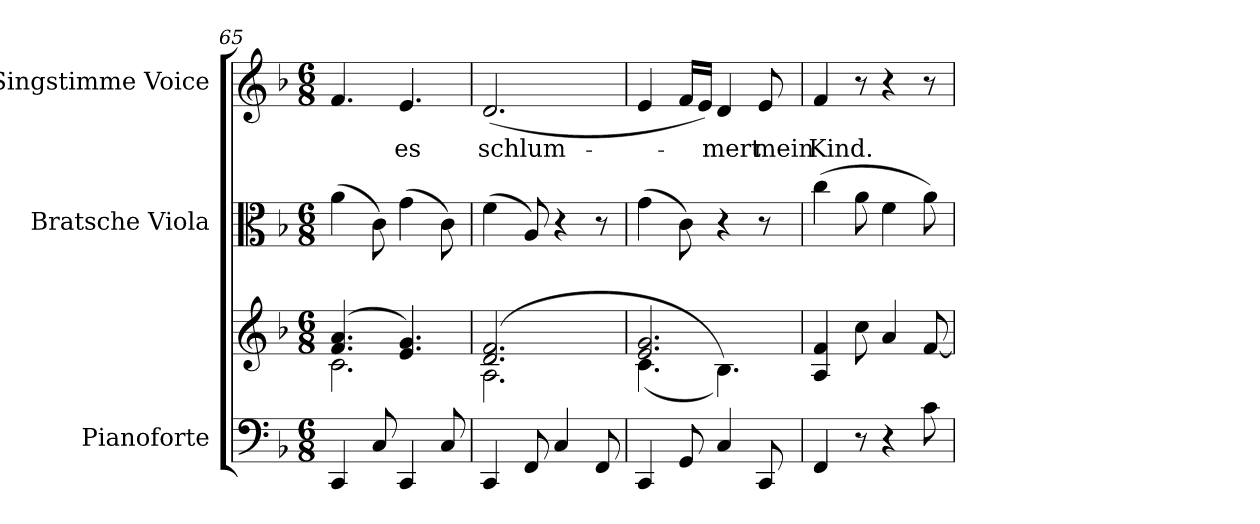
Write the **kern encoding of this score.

**kern	**kern	**dynam	**kern	**dynam	**kern	**text
*part3	*part3	*part3	*part2	*part2	*part1	*part1
*staff4	*staff3	*staff3/4	*staff2	*staff2	*staff1	*staff1
*I"Pianoforte	*	*	*I"Bratsche Viola	*	*I"Singstimme Voice	*
*I'Pno	*	*	*I'Vla	*	*	*
*clefF4	*clefG2	*	*clefC3	*	*clefG2	*
*k[b-]	*k[b-]	*	*k[b-]	*	*k[b-]	*
*M6/8	*M6/8	*	*M6/8	*	*M6/8	*
=65	=65	=65	=65	=65	=65	=65
*	*^	*	*	*	*	*
4CC/	(>4.f/ 4.a/	2.c\	.	(>4a\	.	4.f/	.
8C/	.	.	.	8c\)	.	.	.
*	*	*	*	*	*	*MM84	*
!	!	!	!	!	!	!	!LO:LY:b
4CC/	4.e/ 4.g/)	.	.	(>4g\	.	4.e/	es
8C/	.	.	.	8c\)	.	.	.
=66	=66	=66	=66	=66	=66	=66	=66
*	*	*	*	*	*	*MM80	*
!	!	!	!	!	!	!	!LO:LY:b
4CC/	(>2.d/ 2.f/	2.A\	.	(>4f\	.	(>2.d/	schlum-
8FF/	.	.	.	8A/)	.	.	.
4C/	.	.	.	4r	.	.	.
8FF/	.	.	.	8r	.	.	.
!!LO:LB:g=z
=67	=67	=67	=67	=67	=67	=67	=67
4CC/	2.e/ 2.g/	(<4.c\	.	(>4g\	.	4e/	.
*	*	*	*	*	*	*MM78	*
8GG/	.	.	.	8c\)	.	16f/LL	.
.	.	.	.	.	.	16e/JJ)	.
!	!	!	!	!	!	!	!LO:LY:b
4C/	.	4.B-\))	.	4r	.	4d/	-mert
!	!	!	!	!	!	!	!LO:LY:b
8CC/	.	.	.	8r	.	8e/	mein
*	*v	*v	*	*	*	*	*
=68	=68	=68	=68	=68	=68	=68
!	!	!LO:DY:b	!	!	!	!LO:LY:b
!	!	!LO:DY:n=1:b	!	!LO:DY:b	!	!
!	!	!	!	!LO:DY:n=1:b	!	!
4FF/	4A/ 4f/	p other-dynamics	(>4cc\	p other-dynamics	4f/	Kind.
8r	8cc\	.	8a\	.	8r	.
4r	4a/	.	4f\	.	4r	.
8c\	[8f/	.	8a\)	.	8r	.
=	=	=	=	=	=	=
*-	*-	*-	*-	*-	*-	*-
